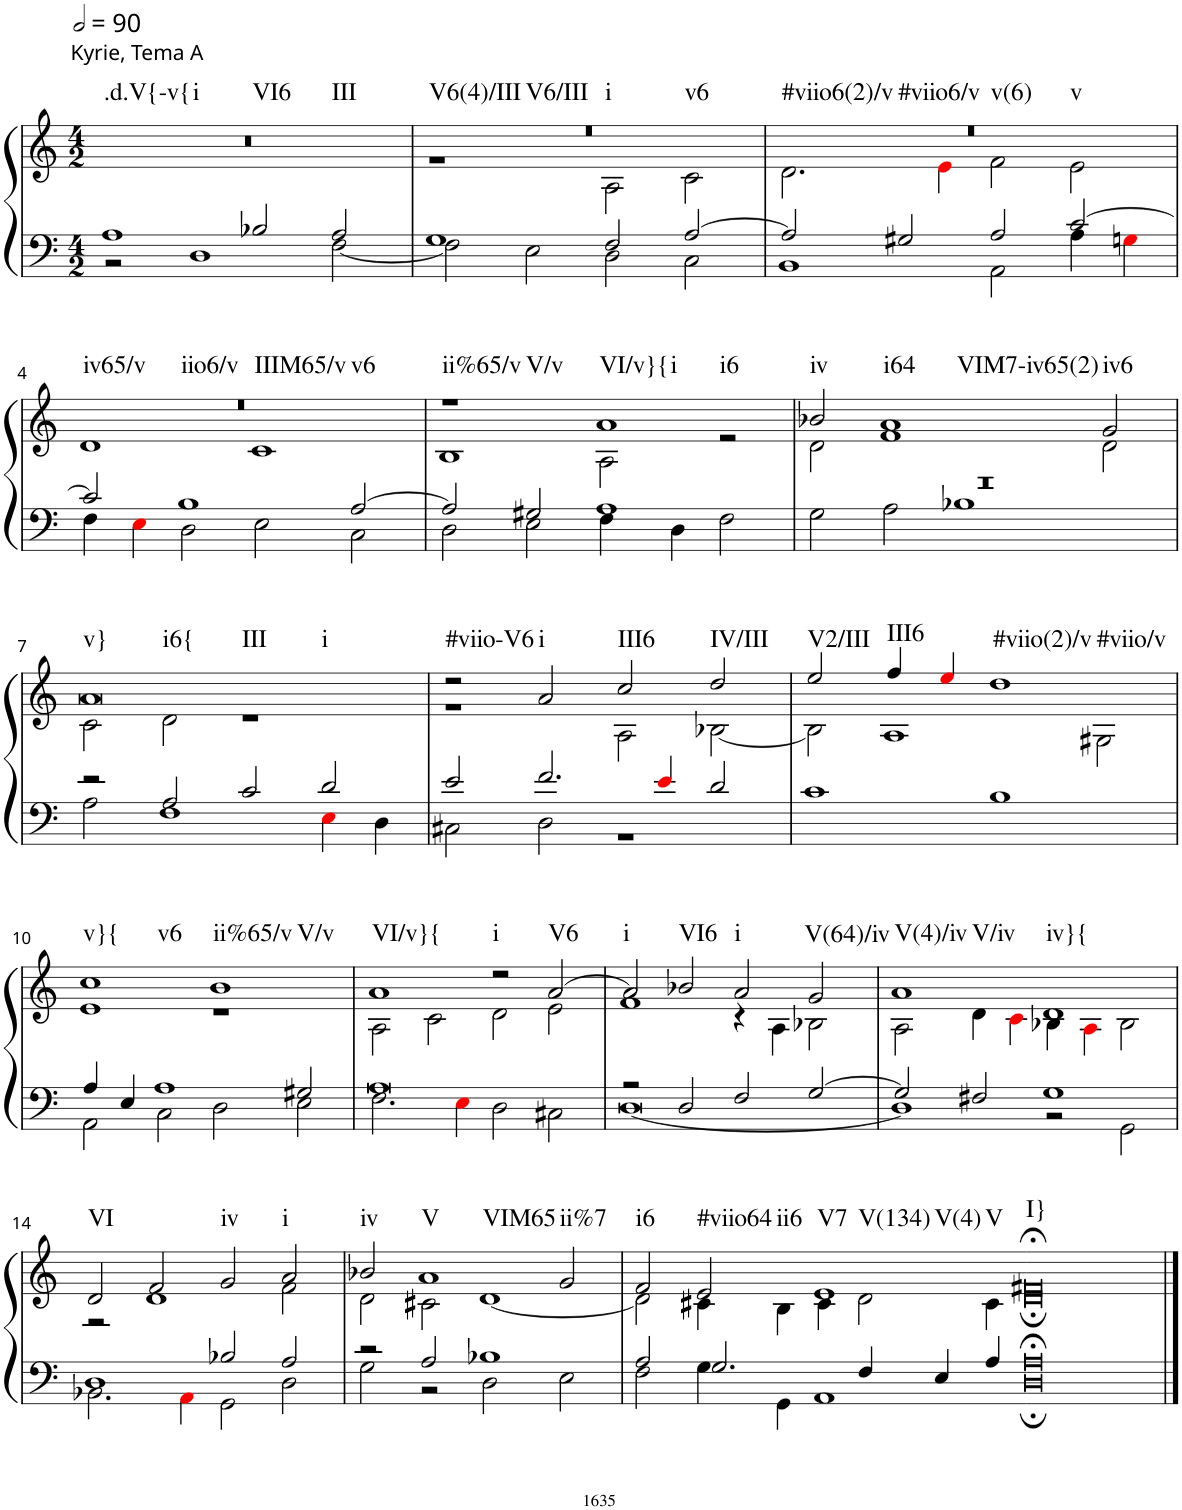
**kern	**kern	**harte
*part1	*part1	*part1
*staff2	*staff1	*
*I"Organ	*	*
*clefF4	*clefG2	*
*k[]	*k[]	*
*M4/2	*M4/2	*
*MM180	*MM180	*
=1	=1	=1
*^	*	*
!	!	!LO:TX:a:t=Kyrie, Tema A	!LO:H:n=1:kt=.d.V{-v{
!	!	!	!LO:H:n=2:kt=i
!	!	!	!LO:H:n=3:kt=VI6
!	!	!	!LO:H:n=4:kt=III
1A	2r	0r	N N N N
.	1D	.	.
2B-X/	.	.	.
2A/	[2F\	.	.
=2	=2	=2	=2
*	*	*^	*
!	!	!	!	!LO:H:n=1:kt=V6(4)/III
!	!	!	!	!LO:H:n=2:kt=V6/III
!	!	!	!	!LO:H:n=3:kt=i
!	!	!	!	!LO:H:n=4:kt=v6
1G	2F\]	0r	1r	N N N N
.	2E\	.	.	.
2F/	2D\	.	2A\	.
[2A/	2C\	.	2c\	.
=3	=3	=3	=3	=3
!	!	!	!	!LO:H:n=1:kt=#viio6(2)/v
!	!	!	!	!LO:H:n=2:kt=#viio6/v
!	!	!	!	!LO:H:n=3:kt=v(6)
!	!	!	!	!LO:H:n=4:kt=v
2A/]	1BB	0r	2.d\	N N N N
2G#X/	.	.	.	.
.	.	.	4ei\	.
2A/	2AA\	.	2f\	.
[2c/	4A\	.	2e\	.
.	4Gni\	.	.	.
!!LO:LB:g=z	!!
=4	=4	=4	=4	=4
!	!	!	!	!LO:H:n=1:kt=iv65/v
!	!	!	!	!LO:H:n=2:kt=iio6/v
!	!	!	!	!LO:H:n=3:kt=IIIM65/v
!	!	!	!	!LO:H:n=4:kt=v6
2c/]	4F\	0r	1d	N N N N
.	4Ei\	.	.	.
1B	2D\	.	.	.
.	2E\	.	1c	.
[2A/	2C\	.	.	.
=5	=5	=5	=5	=5
!	!	!	!	!LO:H:n=1:kt=ii%65/v
!	!	!	!	!LO:H:n=2:kt=V/v
2A/]	2D\	1r	1B	N N
2G#X/	2E\	.	.	.
!	!	!	!	!LO:H:n=1:kt=VI/v}{
!	!	!	!	!LO:H:n=2:kt=i
!	!	!	!	!LO:H:n=3:kt=i6
1A	4F\	1a	2A\	N N N
.	4D\	.	.	.
.	2F\	.	2r	.
=6	=6	=6	=6	=6
!	!	!	!	!LO:H:kt=iv
0r	2G\	2b-X/	2d\	N
!	!	!	!	!LO:H:n=1:kt=i64
!	!	!	!	!LO:H:n=2:kt=VIM7-iv65(2)
.	2A\	1a	1f	N N
.	1B-X	.	.	.
!	!	!	!	!LO:H:kt=iv6
.	.	2g/	2d\	N
!!LO:LB:g=z	!!
=7	=7	=7	=7	=7
!	!	!	!	!LO:H:n=1:kt=v}
!	!	!	!	!LO:H:n=2:kt=i6{
!	!	!	!	!LO:H:n=3:kt=III
!	!	!	!	!LO:H:n=4:kt=i
2r	2A\	0a	2c\	N N N N
2A/	1F	.	2d\	.
2c/	.	.	1r	.
2d/	4Ei\	.	.	.
.	4D\	.	.	.
=8	=8	=8	=8	=8
!	!	!	!	!LO:H:kt=#viio-V6
2e/	2C#X\	2r	1r	N
!	!	!	!	!LO:H:kt=i
2.f/	2D\	2a/	.	N
!	!	!	!	!LO:H:kt=III6
.	1r	2cc/	2A\	N
4ei/	.	.	.	.
!	!	!	!	!LO:H:kt=IV/III
2d/	.	2dd/	[2B-X\	N
*v	*v	*	*	*
=9	=9	=9	=9
!	!	!	!LO:H:kt=V2/III
1c	2ee/	2B-\]	N
!	!	!	!LO:H:kt=III6
.	4ff/	1A	N
.	4eei/	.	.
!	!	!	!LO:H:n=1:kt=#viio(2)/v
!	!	!	!LO:H:n=2:kt=#viio/v
1B	1dd	.	N N
.	.	2G#X\	.
!!LO:LB:g=z	!!
=10	=10	=10	=10
*^	*	*	*
!	!	!	!	!LO:H:n=1:kt=v}{
!	!	!	!	!LO:H:n=2:kt=v6
4A/	2AA\	1cc	1e	N N
4E/	.	.	.	.
1A	2C\	.	.	.
!	!	!	!	!LO:H:n=1:kt=ii%65/v
!	!	!	!	!LO:H:n=2:kt=V/v
.	2D\	1b	1r	N N
2G#X/	2E\	.	.	.
=11	=11	=11	=11	=11
!	!	!	!	!LO:H:kt=VI/v}{
0A	2.F\	1a	2A\	N
.	.	.	2c\	.
.	4Ei\	.	.	.
!	!	!	!	!LO:H:kt=i
.	2D\	2r	2d\	N
!	!	!	!	!LO:H:kt=V6
.	2C#X\	[2a/	2e\	N
=12	=12	=12	=12	=12
!	!	!	!	!LO:H:kt=i
2r	[0D	2a/]	1f	N
!	!	!	!	!LO:H:kt=VI6
2D/	.	2b-X/	.	N
!	!	!	!	!LO:H:kt=i
2F/	.	2a/	4r	N
.	.	.	4A\	.
!	!	!	!	!LO:H:kt=V(64)/iv
[2G/	.	2g/	2B-X\	N
=13	=13	=13	=13	=13
!	!	!	!	!LO:H:n=1:kt=V(4)/iv
!	!	!	!	!LO:H:n=2:kt=V/iv
2G/]	1D]	1a	2A\	N N
2F#X/	.	.	4d\	.
.	.	.	4ci\	.
!	!	!	!	!LO:H:kt=iv}{
1G	2r	1d	4B-X\	N
.	.	.	4Ai\	.
.	2GG\	.	2B-\	.
!!LO:LB:g=z	!!
=14	=14	=14	=14	=14
!	!	!	!	!LO:H:kt=VI
1D	2.BB-X\	2d/	2r	N
.	.	2f/	1d	.
.	4AAi\	.	.	.
!	!	!	!	!LO:H:kt=iv
2B-X/	2GG\	2g/	.	N
!	!	!	!	!LO:H:kt=i
2A/	2D\	2a/	2f\	N
=15	=15	=15	=15	=15
!	!	!	!	!LO:H:kt=iv
2r	2G\	2b-X/	2d\	N
!	!	!	!	!LO:H:n=1:kt=V
!	!	!	!	!LO:H:n=2:kt=VIM65
2A/	2r	1a	2c#X\	N N
1B-X	2D\	.	[1d	.
!	!	!	!	!LO:H:kt=ii%7
.	2E\	2g/	.	N
=16	=16	=16	=16	=16
!	!	!	!	!LO:H:kt=i6
2A/	2F\	2f/	2d\]	N
!	!	!	!	!LO:H:n=1:kt=#viio64
!	!	!	!	!LO:H:n=2:kt=ii6
2.G/	4G\	2e/	4c#X\	N N
.	4GG\	.	4B\	.
!	!	!	!	!LO:H:n=1:kt=V7
!	!	!	!	!LO:H:n=2:kt=V(134)
!	!	!	!	!LO:H:n=3:kt=V(4)
!	!	!	!	!LO:H:n=4:kt=V
.	1AA	1e	4c#\	N N N N
4F/	.	.	2d\	.
4E/	.	.	.	.
4A/	.	.	4c#\	.
=17-	=17-	=17-	=17-	=17-
!	!	!	!	!LO:H:kt=I}
0A;<	0D;	0f#X;<	0d;	N
*v	*v	*	*	*
*	*v	*v	*
==	==	==
*-	*-	*-
